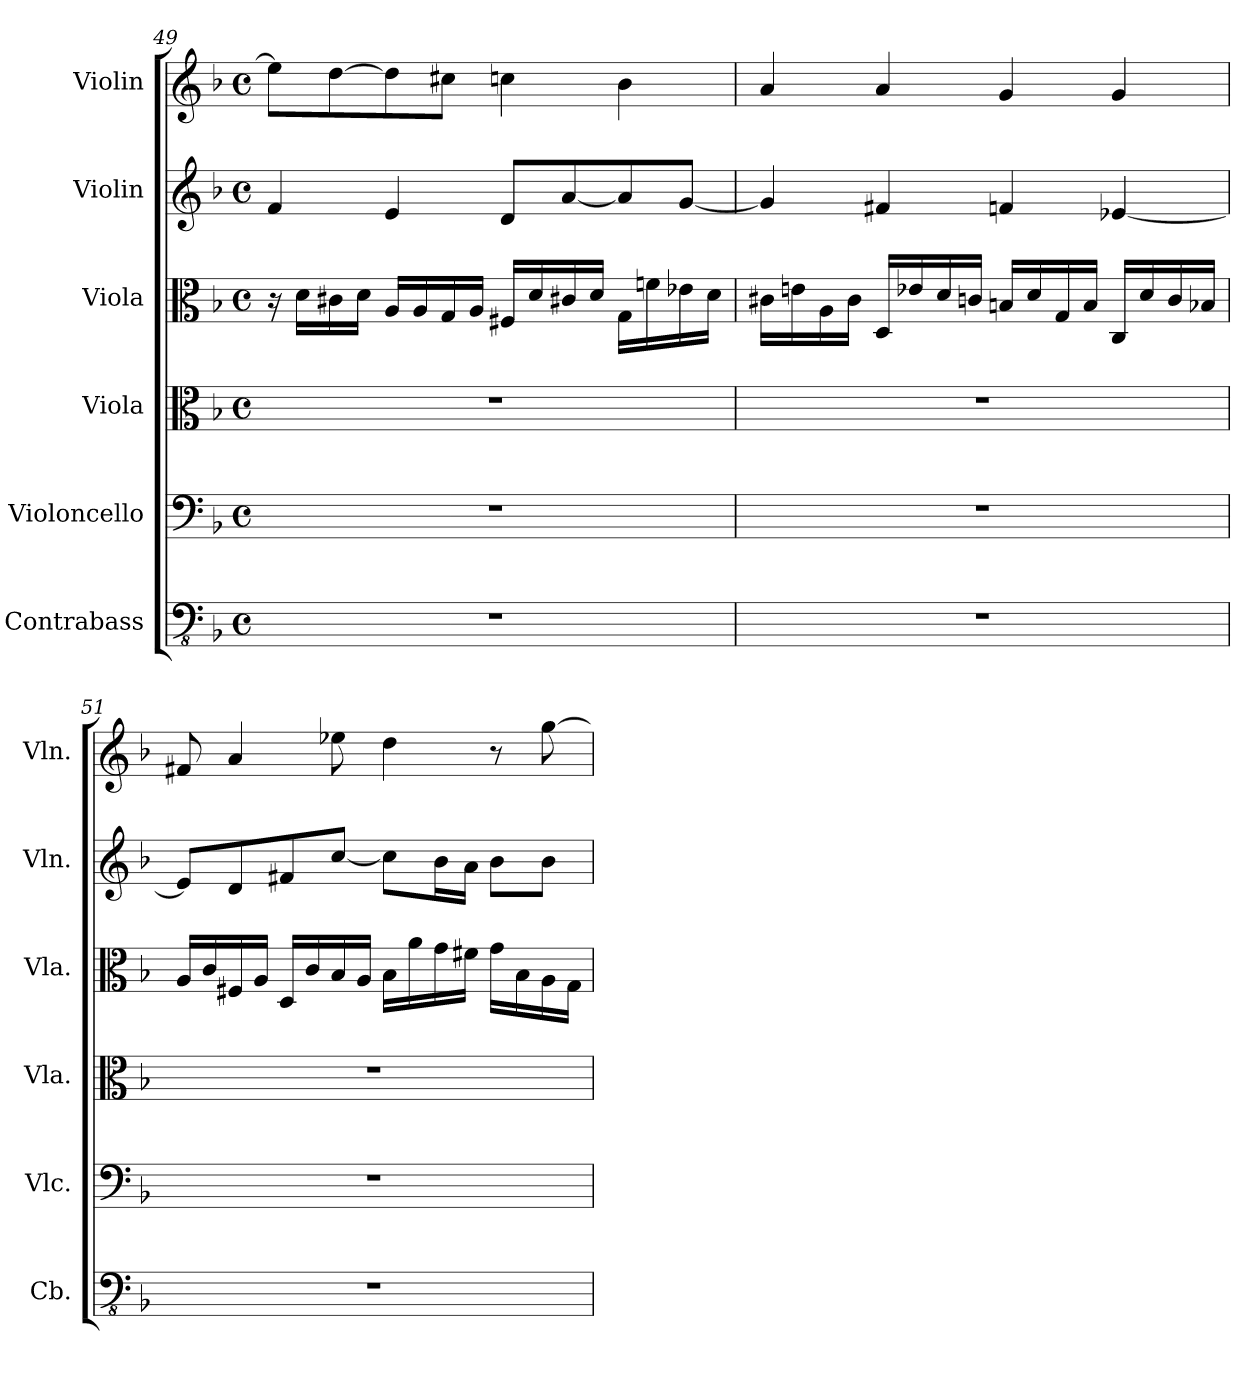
**kern	**kern	**kern	**kern	**kern	**kern
*part6	*part5	*part4	*part3	*part2	*part1
*staff6	*staff5	*staff4	*staff3	*staff2	*staff1
*I"Contrabass	*I"Violoncello	*I"Viola	*I"Viola	*I"Violin	*I"Violin
*I'Cb.	*I'Vlc.	*I'Vla.	*I'Vla.	*I'Vln.	*I'Vln.
!!LO:LB:g=z
*clefFv4	*clefF4	*clefC3	*clefC3	*clefG2	*clefG2
*ITrd7c12	*	*	*	*	*
*k[b-]	*k[b-]	*k[b-]	*k[b-]	*k[b-]	*k[b-]
*M4/4	*M4/4	*M4/4	*M4/4	*M4/4	*M4/4
*met(c)	*met(c)	*met(c)	*met(c)	*met(c)	*met(c)
=49	=49	=49	=49	=49	=49
1r	1r	1r	16r	4f/	8ee\L]
.	.	.	16d\LL	.	.
.	.	.	16c#X\	.	[8dd\
.	.	.	16d\JJ	.	.
.	.	.	16A/LL	4e/	8dd\]
.	.	.	16A/	.	.
.	.	.	16G/	.	8cc#X\J
.	.	.	16A/JJ	.	.
.	.	.	16F#X/LL	8d/L	4ccn\
.	.	.	16d/	.	.
.	.	.	16c#X/	[8a/	.
.	.	.	16d/JJ	.	.
.	.	.	16G\LL	8a/]	4b-\
.	.	.	16fn\	.	.
.	.	.	16e-X\	[8g/J	.
.	.	.	16d\JJ	.	.
=50	=50	=50	=50	=50	=50
1r	1r	1r	16c#X\LL	4g/]	4a/
.	.	.	16en\	.	.
.	.	.	16A\	.	.
.	.	.	16c#\JJ	.	.
.	.	.	16D/LL	4f#X/	4a/
.	.	.	16e-X/	.	.
.	.	.	16d/	.	.
.	.	.	16cn/JJ	.	.
.	.	.	16Bn/LL	4fn/	4g/
.	.	.	16d/	.	.
.	.	.	16G/	.	.
.	.	.	16B/JJ	.	.
.	.	.	16C/LL	[4e-X/	4g/
.	.	.	16d/	.	.
.	.	.	16c/	.	.
.	.	.	16B-X/JJ	.	.
!!LO:PB:g=z
=51	=51	=51	=51	=51	=51
1r	1r	1r	16A/LL	8e-/L]	8f#X/
.	.	.	16c/	.	.
.	.	.	16F#X/	8d/	4a/
.	.	.	16A/JJ	.	.
.	.	.	16D/LL	8f#X/	.
.	.	.	16c/	.	.
.	.	.	16B-/	[8cc/J	8ee-X\
.	.	.	16A/JJ	.	.
.	.	.	16B-\LL	8cc\L]	4dd\
.	.	.	16a\	.	.
.	.	.	16g\	16b-\L	.
.	.	.	16f#X\JJ	16a\JJ	.
.	.	.	16g\LL	8b-\L	8r
.	.	.	16B-\	.	.
.	.	.	16A\	8b-\J	[8gg\
.	.	.	16G\JJ	.	.
=	=	=	=	=	=
*-	*-	*-	*-	*-	*-
